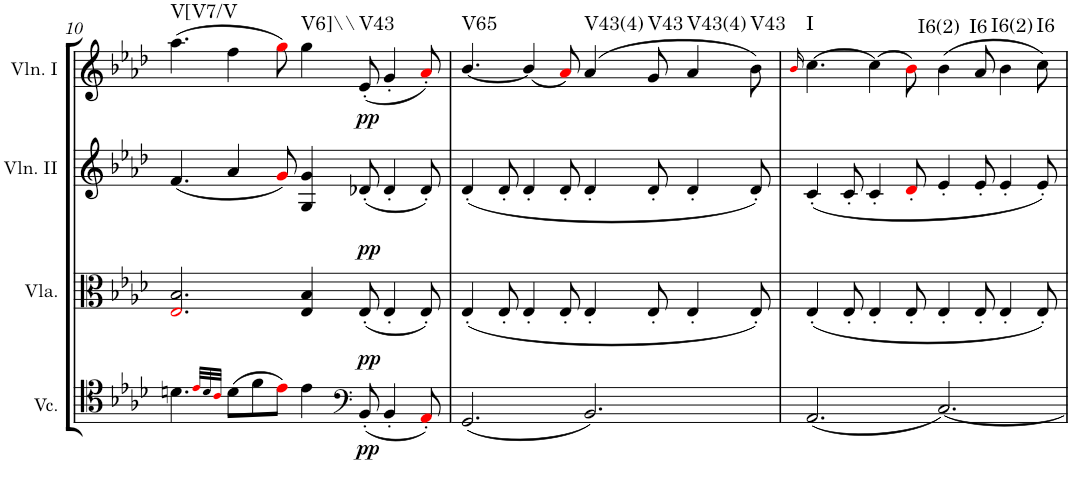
**kern	**dynam	**kern	**dynam	**kern	**dynam	**kern	**harte
*part4	*part4	*part3	*part3	*part2	*part2	*part1	*part1
*staff4	*staff4	*staff3	*staff3	*staff2	*staff2	*staff1	*
*I"Violoncello	*	*I"Viola	*	*I"Violin II	*	*I"Violin I	*
*I'Vc.	*	*I'Vla.	*	*I'Vln. II	*	*I'Vln. I	*
!!LO:PB:g=z
*clefC4	*	*clefC3	*	*clefG2	*	*clefG2	*
*k[b-e-a-d-]	*	*k[b-e-a-d-]	*	*k[b-e-a-d-]	*	*k[b-e-a-d-]	*
*A-:	*	*A-:	*	*A-:	*	*A-:	*
*M12/8	*	*M12/8	*	*M12/8	*	*M12/8	*
=10	=10	=10	=10	=10	=10	=10	=10
!	!	!	!	!	!	!	!LO:H:kt=V[V7/V
4.dn\	.	2.E-i/ 2.B-/	.	(4.f/	.	(4.aa-\	N
32qe-i/LLL	.	.	.	.	.	.	.
32qd/	.	.	.	.	.	.	.
32qci/JJJ	.	.	.	.	.	.	.
(8d\L	.	.	.	4a-/	.	4ff\	.
8f\	.	.	.	.	.	.	.
8e-i\J)	.	.	.	8gi/)	.	8ggi\)	.
!	!	!	!	!	!	!	!LO:H:kt=V6]\\
4e-\	.	4E-/ 4B-/	.	4G/ 4g/	.	4gg\	N
*clefF4	*	*	*	*	*	*	*
!	!LO:DY:a	!	!LO:DY:a	!	!	!	!LO:H:kt=V43
(8BB-'/	pp	(8E-'/	pp	(8d-X'/	.	(8e-'/	N
!	!LO:DY:b	!	!	!	!LO:DY:a	!	!
4BB-'/	pp	4E-'/	.	4d-'/	pp	4g'/	.
8AA-'i/)	.	8E-'/)	.	8d-'/)	.	8a-'i/)	.
=11	=11	=11	=11	=11	=11	=11	=11
!	!	!	!	!	!	!	!LO:H:kt=V65
(2.GG/	.	(4E-'/	.	(4d-'/	.	[4.b-/	N
.	.	8E-'/	.	8d-'/	.	.	.
.	.	4E-'/	.	4d-'/	.	(4b-/]	.
.	.	8E-'/	.	8d-'/	.	8a-i/)	.
!	!	!	!	!	!	!	!LO:H:kt=V43(4)
2.BB-/)	.	4E-'/	.	4d-'/	.	(4a-/	N
!	!	!	!	!	!	!	!LO:H:kt=V43
.	.	8E-'/	.	8d-'/	.	8g/	N
!	!	!	!	!	!	!	!LO:H:kt=V43(4)
.	.	4E-'/	.	4d-'/	.	4a-/	N
!	!	!	!	!	!	!	!LO:H:kt=V43
.	.	8E-'/)	.	8d-'/)	.	8b-\)	N
=12	=12	=12	=12	=12	=12	=12	=12
.	.	.	.	.	.	16qb-i/	.
!	!	!	!	!	!	!	!LO:H:kt=I
(2.AA-/	.	(4E-'/	.	(4c'/	.	[4.cc\	N
.	.	8E-'/	.	8c'/	.	.	.
.	.	4E-'/	.	4c'/	.	(4cc\]	.
.	.	8E-'/	.	8d-'i/	.	8b-i\)	.
!	!	!	!	!	!	!	!LO:H:kt=I6(2)
[2.C/)	.	4E-'/	.	4e-'/	.	(4b-\	N
!	!	!	!	!	!	!	!LO:H:kt=I6
.	.	8E-'/	.	8e-'/	.	8a-/	N
!	!	!	!	!	!	!	!LO:H:kt=I6(2)
.	.	4E-'/	.	4e-'/	.	4b-\	N
!	!	!	!	!	!	!	!LO:H:kt=I6
.	.	8E-'/)	.	8e-'/)	.	8cc\)	N
=	=	=	=	=	=	=	=
*-	*-	*-	*-	*-	*-	*-	*-
